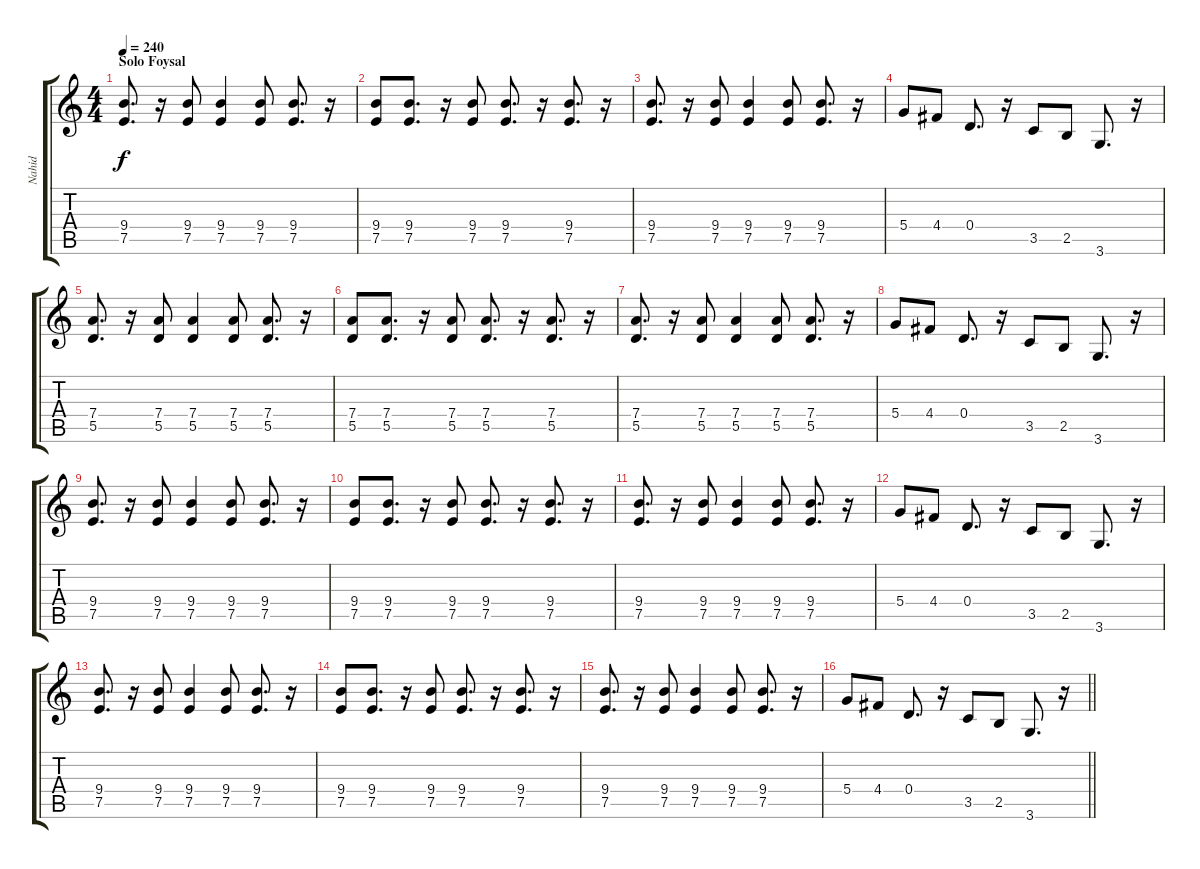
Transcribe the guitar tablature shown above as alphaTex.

\track ("Nahid" "Nahid") {instrument distortionguitar}
\staff {score tabs}
\tuning (E4 B3 G3 D3 A2 E2) {hide}
\ts (4 4)
\section ("" "Solo Foysal")
\tempo 240
\clef g2
\ks c
(9.4 7.5).8{d dy f} r.16 (9.4 7.5).8 (9.4 7.5).4 (9.4 7.5).8 (9.4 7.5).8{d} r.16 |
(9.4 7.5).8 (9.4 7.5).8{d} r.16 (9.4 7.5).8 (9.4 7.5).8{d} r.16 (9.4 7.5).8{d} r.16 |
(9.4 7.5).8{d} r.16 (9.4 7.5).8 (9.4 7.5).4 (9.4 7.5).8 (9.4 7.5).8{d} r.16 |
5.4.8 4.4.8 0.4.8{d} r.16 3.5.8 2.5.8 3.6.8{d} r.16 |
(7.4 5.5).8{d} r.16 (7.4 5.5).8 (7.4 5.5).4 (7.4 5.5).8 (7.4 5.5).8{d} r.16 |
(7.4 5.5).8 (7.4 5.5).8{d} r.16 (7.4 5.5).8 (7.4 5.5).8{d} r.16 (7.4 5.5).8{d} r.16 |
(7.4 5.5).8{d} r.16 (7.4 5.5).8 (7.4 5.5).4 (7.4 5.5).8 (7.4 5.5).8{d} r.16 |
5.4.8 4.4.8 0.4.8{d} r.16 3.5.8 2.5.8 3.6.8{d} r.16 |
(9.4 7.5).8{d} r.16 (9.4 7.5).8 (9.4 7.5).4 (9.4 7.5).8 (9.4 7.5).8{d} r.16 |
(9.4 7.5).8 (9.4 7.5).8{d} r.16 (9.4 7.5).8 (9.4 7.5).8{d} r.16 (9.4 7.5).8{d} r.16 |
(9.4 7.5).8{d} r.16 (9.4 7.5).8 (9.4 7.5).4 (9.4 7.5).8 (9.4 7.5).8{d} r.16 |
5.4.8 4.4.8 0.4.8{d} r.16 3.5.8 2.5.8 3.6.8{d} r.16 |
(9.4 7.5).8{d} r.16 (9.4 7.5).8 (9.4 7.5).4 (9.4 7.5).8 (9.4 7.5).8{d} r.16 |
(9.4 7.5).8 (9.4 7.5).8{d} r.16 (9.4 7.5).8 (9.4 7.5).8{d} r.16 (9.4 7.5).8{d} r.16 |
(9.4 7.5).8{d} r.16 (9.4 7.5).8 (9.4 7.5).4 (9.4 7.5).8 (9.4 7.5).8{d} r.16 |
\barLineRight lightlight
5.4.8 4.4.8 0.4.8{d} r.16 3.5.8 2.5.8 3.6.8{d} r.16
